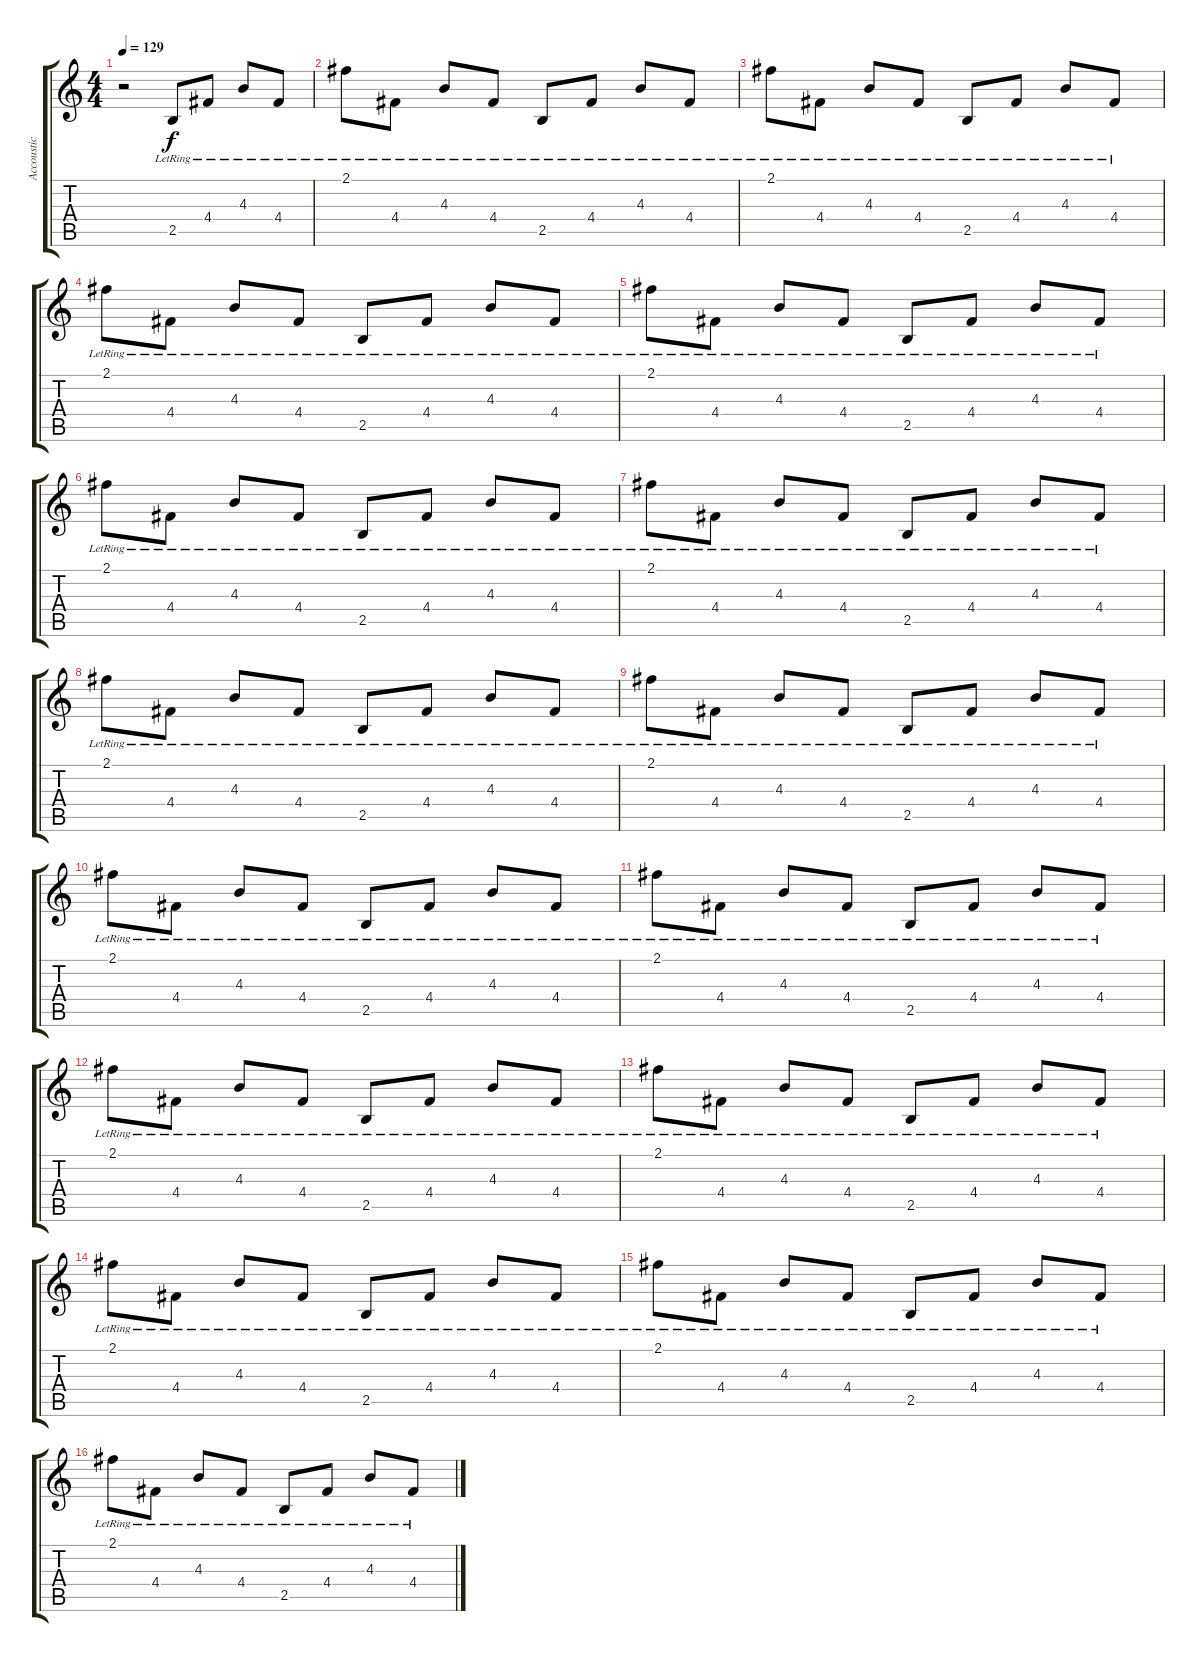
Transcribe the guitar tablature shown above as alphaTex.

\track ("Accoustic" "Accoustic") {instrument electricguitarclean}
\staff {score tabs}
\tuning (E4 B3 G3 D3 A2 E2) {hide}
\ts (4 4)
\tempo 129
\clef g2
\ks c
r.2{dy f volume 0 instrument electricguitarclean} 2.5{lr}.8{volume 1} 4.4{lr}.8 4.3{lr}.8 4.4{lr}.8 |
2.1{lr}.8 4.4{lr}.8 4.3{lr}.8 4.4{lr}.8 2.5{lr}.8 4.4{lr}.8 4.3{lr}.8 4.4{lr}.8 |
2.1{lr}.8 4.4{lr}.8 4.3{lr}.8 4.4{lr}.8 2.5{lr}.8 4.4{lr}.8 4.3{lr}.8 4.4{lr}.8 |
2.1{lr}.8 4.4{lr}.8 4.3{lr}.8 4.4{lr}.8 2.5{lr}.8 4.4{lr}.8 4.3{lr}.8 4.4{lr}.8 |
2.1{lr}.8 4.4{lr}.8 4.3{lr}.8 4.4{lr}.8 2.5{lr}.8 4.4{lr}.8 4.3{lr}.8 4.4{lr}.8 |
2.1{lr}.8 4.4{lr}.8 4.3{lr}.8 4.4{lr}.8 2.5{lr}.8 4.4{lr}.8 4.3{lr}.8 4.4{lr}.8 |
2.1{lr}.8 4.4{lr}.8 4.3{lr}.8 4.4{lr}.8 2.5{lr}.8 4.4{lr}.8 4.3{lr}.8 4.4{lr}.8 |
2.1{lr}.8 4.4{lr}.8 4.3{lr}.8 4.4{lr}.8 2.5{lr}.8 4.4{lr}.8 4.3{lr}.8 4.4{lr}.8 |
2.1{lr}.8 4.4{lr}.8 4.3{lr}.8 4.4{lr}.8 2.5{lr}.8 4.4{lr}.8 4.3{lr}.8 4.4{lr}.8 |
2.1{lr}.8 4.4{lr}.8 4.3{lr}.8 4.4{lr}.8 2.5{lr}.8 4.4{lr}.8 4.3{lr}.8 4.4{lr}.8 |
2.1{lr}.8 4.4{lr}.8 4.3{lr}.8 4.4{lr}.8 2.5{lr}.8 4.4{lr}.8 4.3{lr}.8 4.4{lr}.8 |
2.1{lr}.8 4.4{lr}.8 4.3{lr}.8 4.4{lr}.8 2.5{lr}.8 4.4{lr}.8 4.3{lr}.8 4.4{lr}.8 |
2.1{lr}.8 4.4{lr}.8 4.3{lr}.8 4.4{lr}.8 2.5{lr}.8 4.4{lr}.8 4.3{lr}.8 4.4{lr}.8 |
2.1{lr}.8 4.4{lr}.8 4.3{lr}.8 4.4{lr}.8 2.5{lr}.8 4.4{lr}.8 4.3{lr}.8 4.4{lr}.8 |
2.1{lr}.8 4.4{lr}.8 4.3{lr}.8 4.4{lr}.8 2.5{lr}.8 4.4{lr}.8 4.3{lr}.8 4.4{lr}.8 |
2.1{lr}.8 4.4{lr}.8 4.3{lr}.8 4.4{lr}.8 2.5{lr}.8 4.4{lr}.8 4.3{lr}.8 4.4{lr}.8
